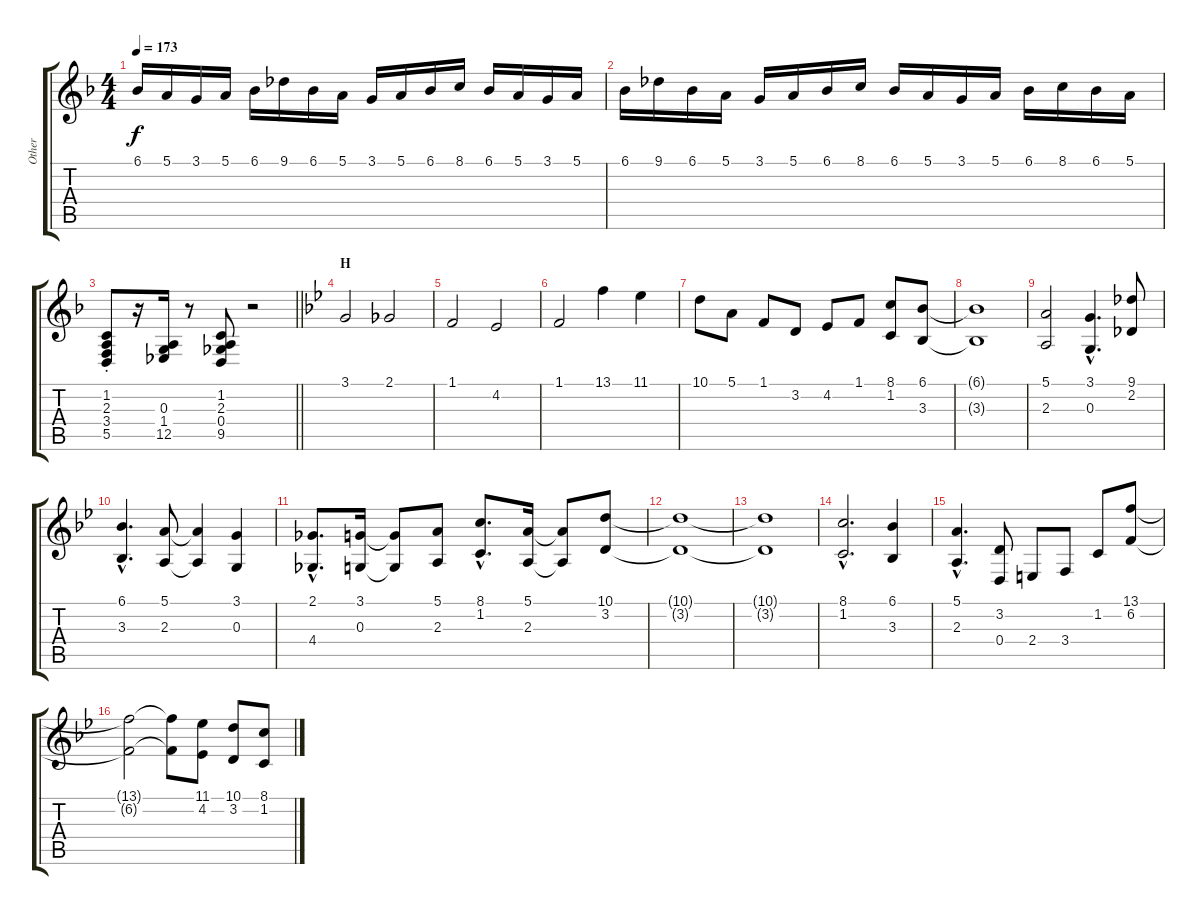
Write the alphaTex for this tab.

\track ("Other" "Other") {instrument synthbrass2}
\staff {score tabs}
\tuning (E4 B3 G3 D3 A2 E2) {hide}
\ts (4 4)
\tempo 173
\clef g2
\ks dminor
6.1.16{dy f} 5.1.16 3.1.16 5.1.16 6.1.16 9.1.16 6.1.16 5.1.16 3.1.16 5.1.16 6.1.16 8.1.16 6.1.16 5.1.16 3.1.16 5.1.16 |
6.1.16 9.1.16 6.1.16 5.1.16 3.1.16 5.1.16 6.1.16 8.1.16 6.1.16 5.1.16 3.1.16 5.1.16 6.1.16 8.1.16 6.1.16 5.1.16 |
\barLineRight lightlight
(1.2{st} 2.3{st} 3.4{st} 5.5{st}).8 r.16 (0.3 1.4 12.5).16 r.8 (1.2 2.3 0.4 9.5).8 r.2 |
\section ("" "H")
\ks gminor
3.1.2 2.1.2 |
1.1.2 4.2.2 |
1.1.2 13.1.4 11.1.4 |
10.1.8 5.1.8 1.1.8 3.2.8 4.2.8 1.1.8 (8.1 1.2).8 (6.1 3.3).8 |
(6.1{t} 3.3{t}).1 |
(5.1 2.3).2 (3.1{hac} 0.3{hac}).4{d} (9.1 2.2).8 |
(6.1{hac} 3.3{hac}).4{d} (5.1 2.3).8 (5.1{t} 2.3{t}).4 (3.1 0.3).4 |
(2.1{hac} 4.4{hac}).8{d} (3.1 0.3).16 (3.1{t} 0.3{t}).8 (5.1 2.3).8 (8.1{hac} 1.2{hac}).8{d} (5.1 2.3).16 (5.1{t} 2.3{t}).8 (10.1 3.2).8 |
(10.1{t} 3.2{t}).1 |
(10.1{t} 3.2{t}).1 |
(8.1{hac} 1.2{hac}).2{d} (6.1 3.3).4 |
(5.1{hac} 2.3{hac}).4{d} (3.2 0.4).8 2.4.8 3.4.8 1.2.8 (13.1 6.2).8 |
(13.1{t} 6.2{t}).2 (13.1{t} 6.2{t}).8 (11.1 4.2).8 (10.1 3.2).8 (8.1 1.2).8
